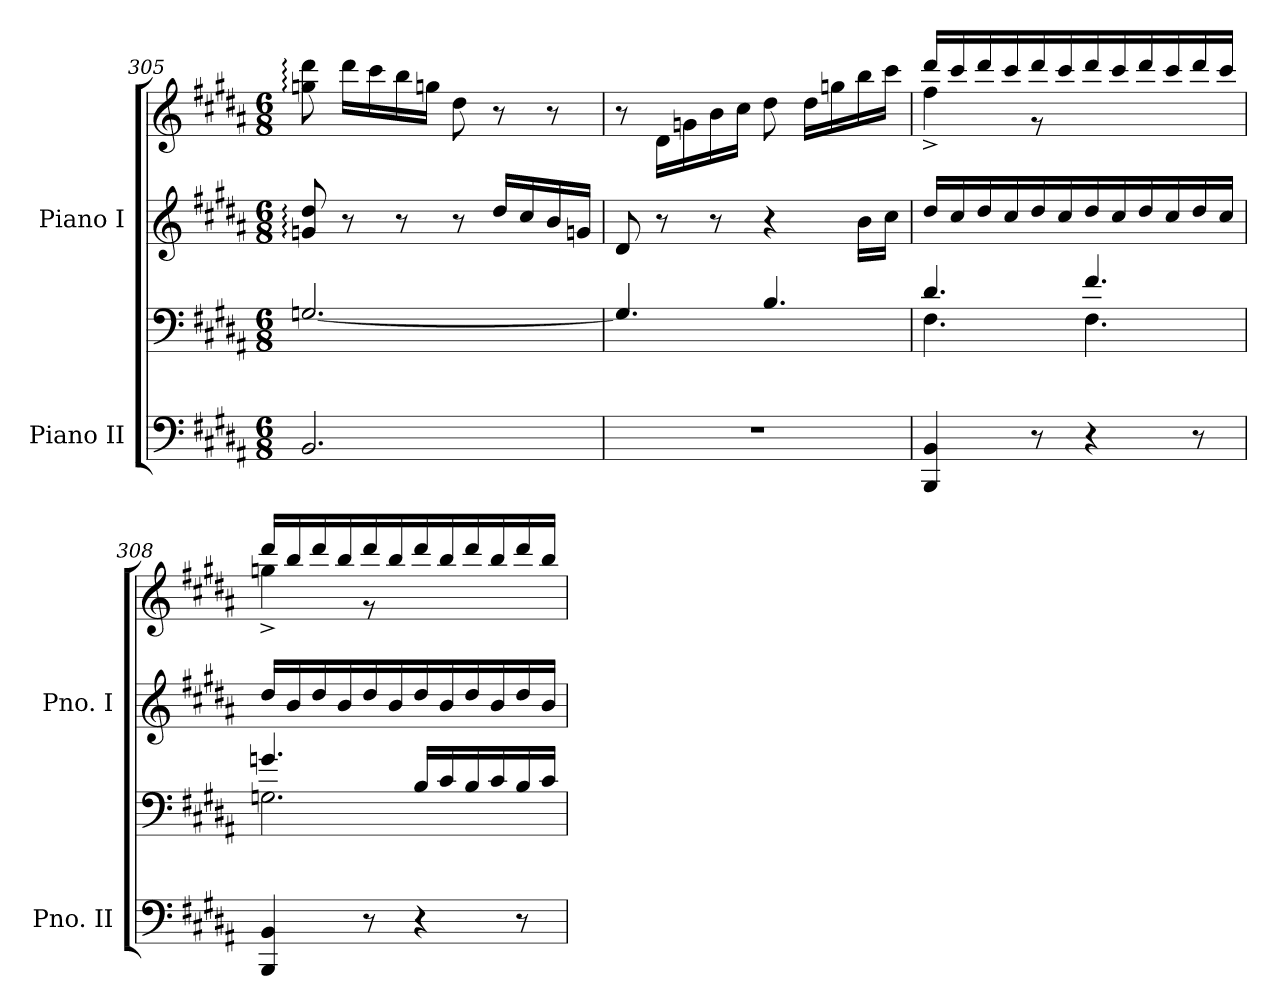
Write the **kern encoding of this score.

**kern	**kern	**kern	**kern
*part2	*part2	*part1	*part1
*staff4	*staff3	*staff2	*staff1
*I"Piano II	*	*I"Piano I	*
*I'Pno. II	*	*I'Pno. I	*
*clefF4	*clefF4	*clefG2	*clefG2
*k[f#c#g#d#a#]	*k[f#c#g#d#a#]	*k[f#c#g#d#a#]	*k[f#c#g#d#a#]
*M6/8	*M6/8	*M6/8	*M6/8
=305	=305	=305	=305
2.BB/	[2.Gn/	8gn/: 8dd#/:	8ggn\: 8ddd#\:
.	.	8r	16ddd#\LL
.	.	.	16ccc#\
.	.	8r	16bb\
.	.	.	16ggn\JJ
.	.	8r	8dd#\
.	.	16dd#/LL	8r
.	.	16cc#/	.
.	.	16b/	8r
.	.	16gn/JJ	.
=306	=306	=306	=306
2.r	4.G/]	8d#/	8r
.	.	8r	16d#\LL
.	.	.	16gn\
.	.	8r	16b\
.	.	.	16cc#\JJ
.	4.B/	4r	8dd#\
.	.	.	16dd#\LL
.	.	.	16ggn\
.	.	16b\LL	16bb\
.	.	16cc#\JJ	16ccc#\JJ
!!LO:LB:g=z
=307	=307	=307	=307
*	*^	*	*^
4BBB/ 4BB/	4.d#/	4.F#\	16dd#/LL	16ddd#/LL	4ff#^\
.	.	.	16cc#/	16ccc#/	.
.	.	.	16dd#/	16ddd#/	.
.	.	.	16cc#/	16ccc#/	.
8r	.	.	16dd#/	16ddd#/	8r
.	.	.	16cc#/	16ccc#/	.
4r	4.f#/	4.F#\	16dd#/	16ddd#/	8ryy
.	.	.	16cc#/	16ccc#/	.
.	.	.	16dd#/	16ddd#/	4ryy
.	.	.	16cc#/	16ccc#/	.
8r	.	.	16dd#/	16ddd#/	.
.	.	.	16cc#/JJ	16ccc#/JJ	.
=308	=308	=308	=308	=308	=308
4BBB/ 4BB/	4.gn/	2.Gn\	16dd#/LL	16ddd#/LL	4ggn^\
.	.	.	16b/	16bb/	.
.	.	.	16dd#/	16ddd#/	.
.	.	.	16b/	16bb/	.
8r	.	.	16dd#/	16ddd#/	8r
.	.	.	16b/	16bb/	.
4r	16B/LL	.	16dd#/	16ddd#/	8ryy
.	16c#/	.	16b/	16bb/	.
.	16B/	.	16dd#/	16ddd#/	4ryy
.	16c#/	.	16b/	16bb/	.
8r	16B/	.	16dd#/	16ddd#/	.
.	16c#/JJ	.	16b/JJ	16bb/JJ	.
*	*v	*v	*	*v	*v
=	=	=	=
*-	*-	*-	*-
